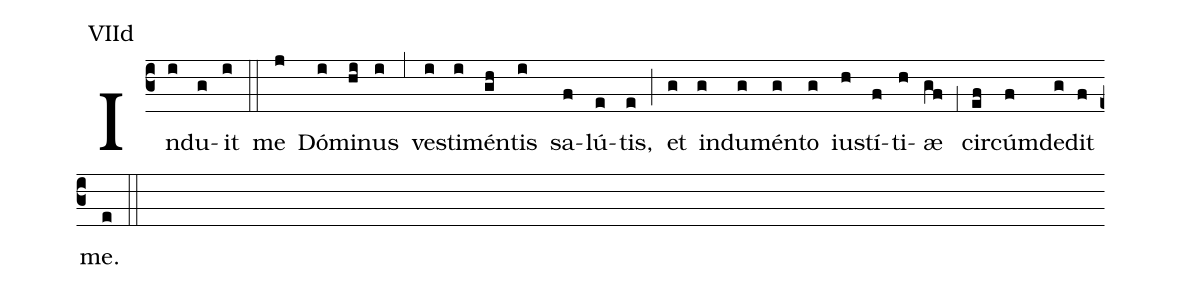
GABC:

annotation: VIId;
%%
(c3)In(i)du(g)it(i) (::) me(j) Dó(i)mi(hi)nus(i) (,5) ve(i)sti(i)mén(gh)tis(i) sa(f)lú(e)tis,(e) (;) et(g) in(g)du(g)mén(g)to(g) iu(h)stí(f)ti(h)æ(gf) (,1) cir(ef)cúm(f)de(g)dit(f) me.(e) (::)
